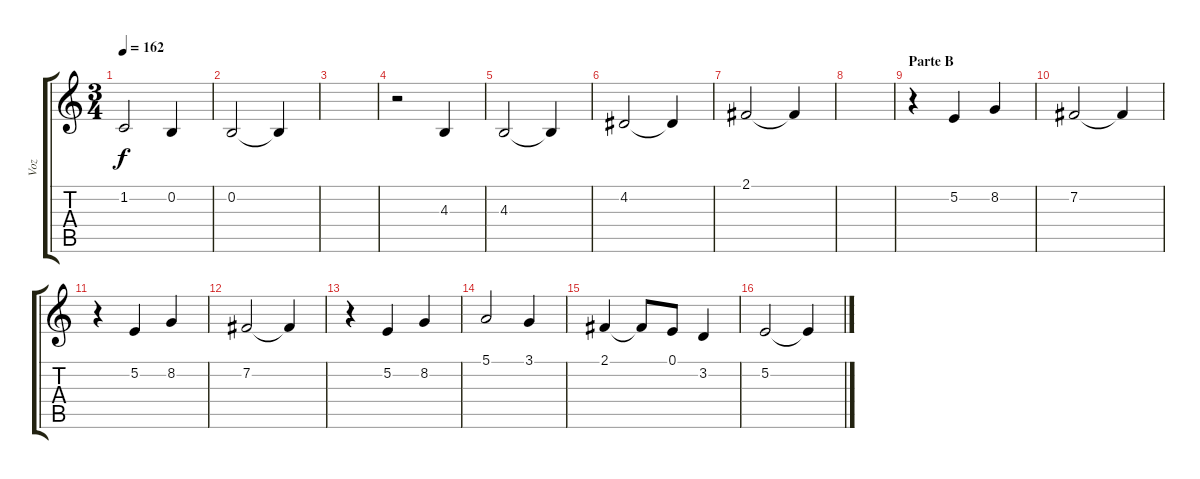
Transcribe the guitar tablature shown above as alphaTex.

\track ("Voz" "Voz") {instrument flute}
\staff {score tabs}
\tuning (E4 B3 G3 D3 A2 E2) {hide}
\ts (3 4)
\tempo 162
\clef g2
\ks c
1.2.2{dy f} 0.2.4 |
0.2.2 0.2{t}.4 |
|
r.2 4.3.4 |
4.3.2 4.3{t}.4 |
4.2.2 4.2{t}.4 |
2.1.2 2.1{t}.4 |
|
\section ("" "Parte B")
r.4 5.2.4 8.2.4 |
7.2.2 7.2{t}.4 |
r.4 5.2.4 8.2.4 |
7.2.2 7.2{t}.4 |
r.4 5.2.4 8.2.4 |
5.1.2 3.1.4 |
2.1.4 2.1{t}.8 0.1.8 3.2.4 |
5.2.2 5.2{t}.4
